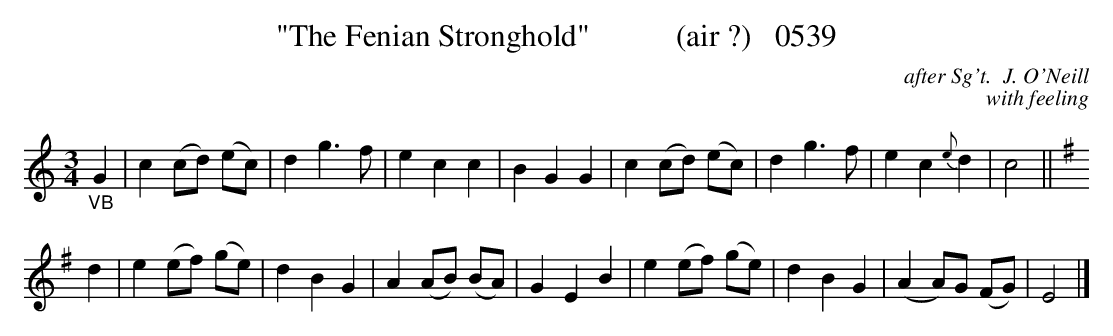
X:1
T:"The Fenian Stronghold"           (air ?)   0539
C:after Sg't.  J. O'Neill
C:with feeling
M:3/4
L:1/8
K:C
"_VB"G2|c2(cd) (ec)|d2g3f|e2c2c2|B2G2G2|c2(cd) (ec)|d2g3f|e2c2{e}d2|c4||
K:G
d2|e2(ef) (ge)|d2B2G2|A2(AB) (BA)|G2E2B2|e2(ef) (ge)|d2B2G2|(A2A)G (FG)|E4|]
